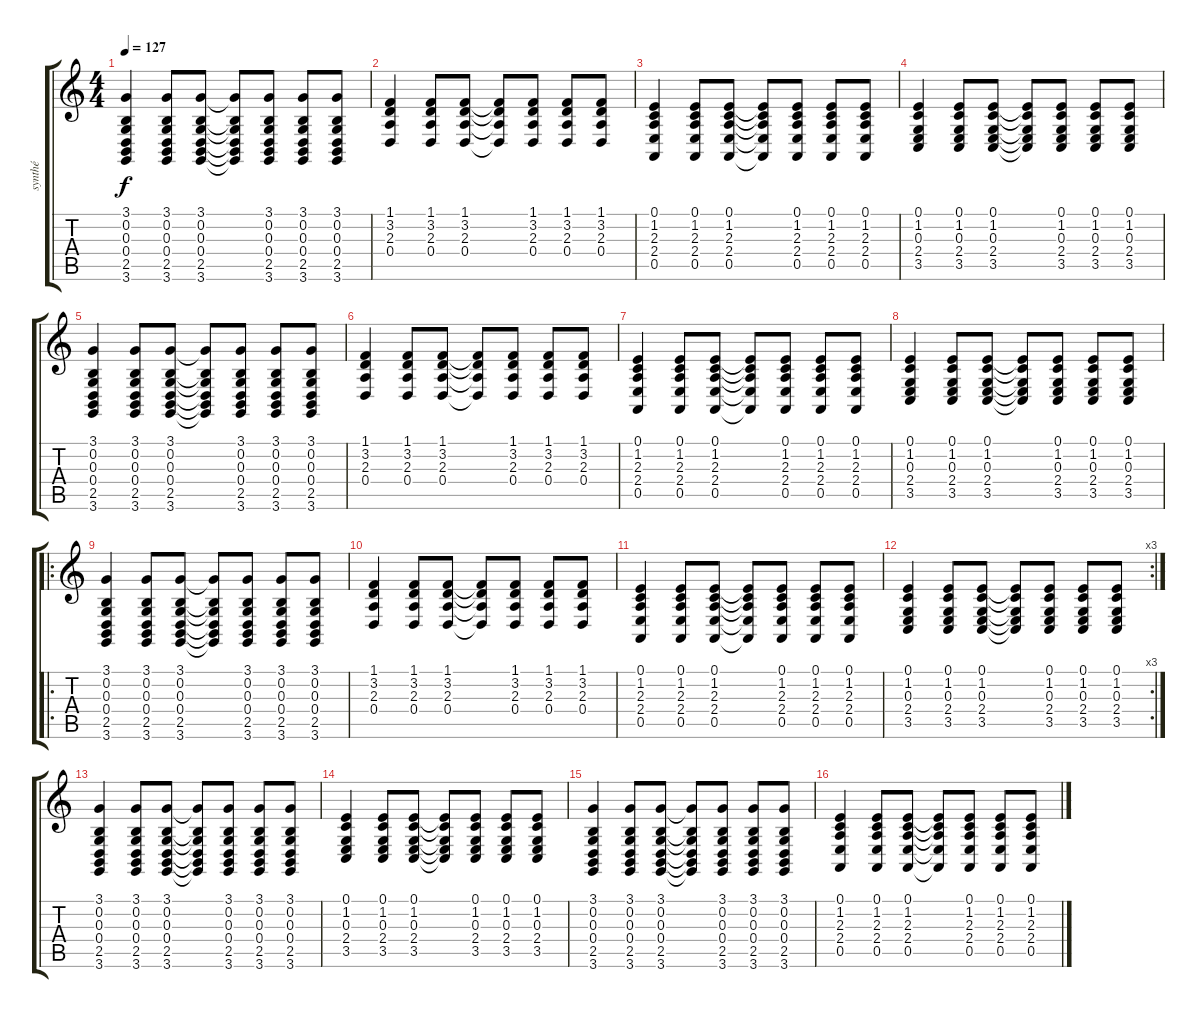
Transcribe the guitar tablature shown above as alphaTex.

\track ("synthé" "synthé") {instrument electricgrandpiano}
\staff {score tabs}
\tuning (E4 B3 G3 D3 A2 E2) {hide}
\ts (4 4)
\tempo 127
\clef g2
\ks c
(3.1 0.2 0.3 0.4 2.5 3.6).4{dy f volume 8} (3.1 0.2 0.3 0.4 2.5 3.6).8 (3.1 0.2 0.3 0.4 2.5 3.6).8 (3.1{t} 0.2{t} 0.3{t} 0.4{t} 2.5{t} 3.6{t}).8 (3.1 0.2 0.3 0.4 2.5 3.6).8 (3.1 0.2 0.3 0.4 2.5 3.6).8 (3.1 0.2 0.3 0.4 2.5 3.6).8 |
(1.1 3.2 2.3 0.4).4 (1.1 3.2 2.3 0.4).8 (1.1 3.2 2.3 0.4).8 (1.1{t} 3.2{t} 2.3{t} 0.4{t}).8 (1.1 3.2 2.3 0.4).8 (1.1 3.2 2.3 0.4).8 (1.1 3.2 2.3 0.4).8 |
(0.1 1.2 2.3 2.4 0.5).4 (0.1 1.2 2.3 2.4 0.5).8 (0.1 1.2 2.3 2.4 0.5).8 (0.1{t} 1.2{t} 2.3{t} 2.4{t} 0.5{t}).8 (0.1 1.2 2.3 2.4 0.5).8 (0.1 1.2 2.3 2.4 0.5).8 (0.1 1.2 2.3 2.4 0.5).8 |
(0.1 1.2 0.3 2.4 3.5).4 (0.1 1.2 0.3 2.4 3.5).8 (0.1 1.2 0.3 2.4 3.5).8 (0.1{t} 1.2{t} 0.3{t} 2.4{t} 3.5{t}).8 (0.1 1.2 0.3 2.4 3.5).8 (0.1 1.2 0.3 2.4 3.5).8 (0.1 1.2 0.3 2.4 3.5).8 |
(3.1 0.2 0.3 0.4 2.5 3.6).4 (3.1 0.2 0.3 0.4 2.5 3.6).8 (3.1 0.2 0.3 0.4 2.5 3.6).8 (3.1{t} 0.2{t} 0.3{t} 0.4{t} 2.5{t} 3.6{t}).8 (3.1 0.2 0.3 0.4 2.5 3.6).8 (3.1 0.2 0.3 0.4 2.5 3.6).8 (3.1 0.2 0.3 0.4 2.5 3.6).8 |
(1.1 3.2 2.3 0.4).4 (1.1 3.2 2.3 0.4).8 (1.1 3.2 2.3 0.4).8 (1.1{t} 3.2{t} 2.3{t} 0.4{t}).8 (1.1 3.2 2.3 0.4).8 (1.1 3.2 2.3 0.4).8 (1.1 3.2 2.3 0.4).8 |
(0.1 1.2 2.3 2.4 0.5).4 (0.1 1.2 2.3 2.4 0.5).8 (0.1 1.2 2.3 2.4 0.5).8 (0.1{t} 1.2{t} 2.3{t} 2.4{t} 0.5{t}).8 (0.1 1.2 2.3 2.4 0.5).8 (0.1 1.2 2.3 2.4 0.5).8 (0.1 1.2 2.3 2.4 0.5).8 |
(0.1 1.2 0.3 2.4 3.5).4 (0.1 1.2 0.3 2.4 3.5).8 (0.1 1.2 0.3 2.4 3.5).8 (0.1{t} 1.2{t} 0.3{t} 2.4{t} 3.5{t}).8 (0.1 1.2 0.3 2.4 3.5).8 (0.1 1.2 0.3 2.4 3.5).8 (0.1 1.2 0.3 2.4 3.5).8 |
\ro
(3.1 0.2 0.3 0.4 2.5 3.6).4 (3.1 0.2 0.3 0.4 2.5 3.6).8 (3.1 0.2 0.3 0.4 2.5 3.6).8 (3.1{t} 0.2{t} 0.3{t} 0.4{t} 2.5{t} 3.6{t}).8 (3.1 0.2 0.3 0.4 2.5 3.6).8 (3.1 0.2 0.3 0.4 2.5 3.6).8 (3.1 0.2 0.3 0.4 2.5 3.6).8 |
(1.1 3.2 2.3 0.4).4 (1.1 3.2 2.3 0.4).8 (1.1 3.2 2.3 0.4).8 (1.1{t} 3.2{t} 2.3{t} 0.4{t}).8 (1.1 3.2 2.3 0.4).8 (1.1 3.2 2.3 0.4).8 (1.1 3.2 2.3 0.4).8 |
(0.1 1.2 2.3 2.4 0.5).4 (0.1 1.2 2.3 2.4 0.5).8 (0.1 1.2 2.3 2.4 0.5).8 (0.1{t} 1.2{t} 2.3{t} 2.4{t} 0.5{t}).8 (0.1 1.2 2.3 2.4 0.5).8 (0.1 1.2 2.3 2.4 0.5).8 (0.1 1.2 2.3 2.4 0.5).8 |
\rc 3
(0.1 1.2 0.3 2.4 3.5).4 (0.1 1.2 0.3 2.4 3.5).8 (0.1 1.2 0.3 2.4 3.5).8 (0.1{t} 1.2{t} 0.3{t} 2.4{t} 3.5{t}).8 (0.1 1.2 0.3 2.4 3.5).8 (0.1 1.2 0.3 2.4 3.5).8 (0.1 1.2 0.3 2.4 3.5).8 |
(3.1 0.2 0.3 0.4 2.5 3.6).4 (3.1 0.2 0.3 0.4 2.5 3.6).8 (3.1 0.2 0.3 0.4 2.5 3.6).8 (3.1{t} 0.2{t} 0.3{t} 0.4{t} 2.5{t} 3.6{t}).8 (3.1 0.2 0.3 0.4 2.5 3.6).8 (3.1 0.2 0.3 0.4 2.5 3.6).8 (3.1 0.2 0.3 0.4 2.5 3.6).8 |
(0.1 1.2 0.3 2.4 3.5).4 (0.1 1.2 0.3 2.4 3.5).8 (0.1 1.2 0.3 2.4 3.5).8 (0.1{t} 1.2{t} 0.3{t} 2.4{t} 3.5{t}).8 (0.1 1.2 0.3 2.4 3.5).8 (0.1 1.2 0.3 2.4 3.5).8 (0.1 1.2 0.3 2.4 3.5).8 |
(3.1 0.2 0.3 0.4 2.5 3.6).4 (3.1 0.2 0.3 0.4 2.5 3.6).8 (3.1 0.2 0.3 0.4 2.5 3.6).8 (3.1{t} 0.2{t} 0.3{t} 0.4{t} 2.5{t} 3.6{t}).8 (3.1 0.2 0.3 0.4 2.5 3.6).8 (3.1 0.2 0.3 0.4 2.5 3.6).8 (3.1 0.2 0.3 0.4 2.5 3.6).8 |
(0.1 1.2 2.3 2.4 0.5).4 (0.1 1.2 2.3 2.4 0.5).8 (0.1 1.2 2.3 2.4 0.5).8 (0.1{t} 1.2{t} 2.3{t} 2.4{t} 0.5{t}).8 (0.1 1.2 2.3 2.4 0.5).8 (0.1 1.2 2.3 2.4 0.5).8 (0.1 1.2 2.3 2.4 0.5).8
